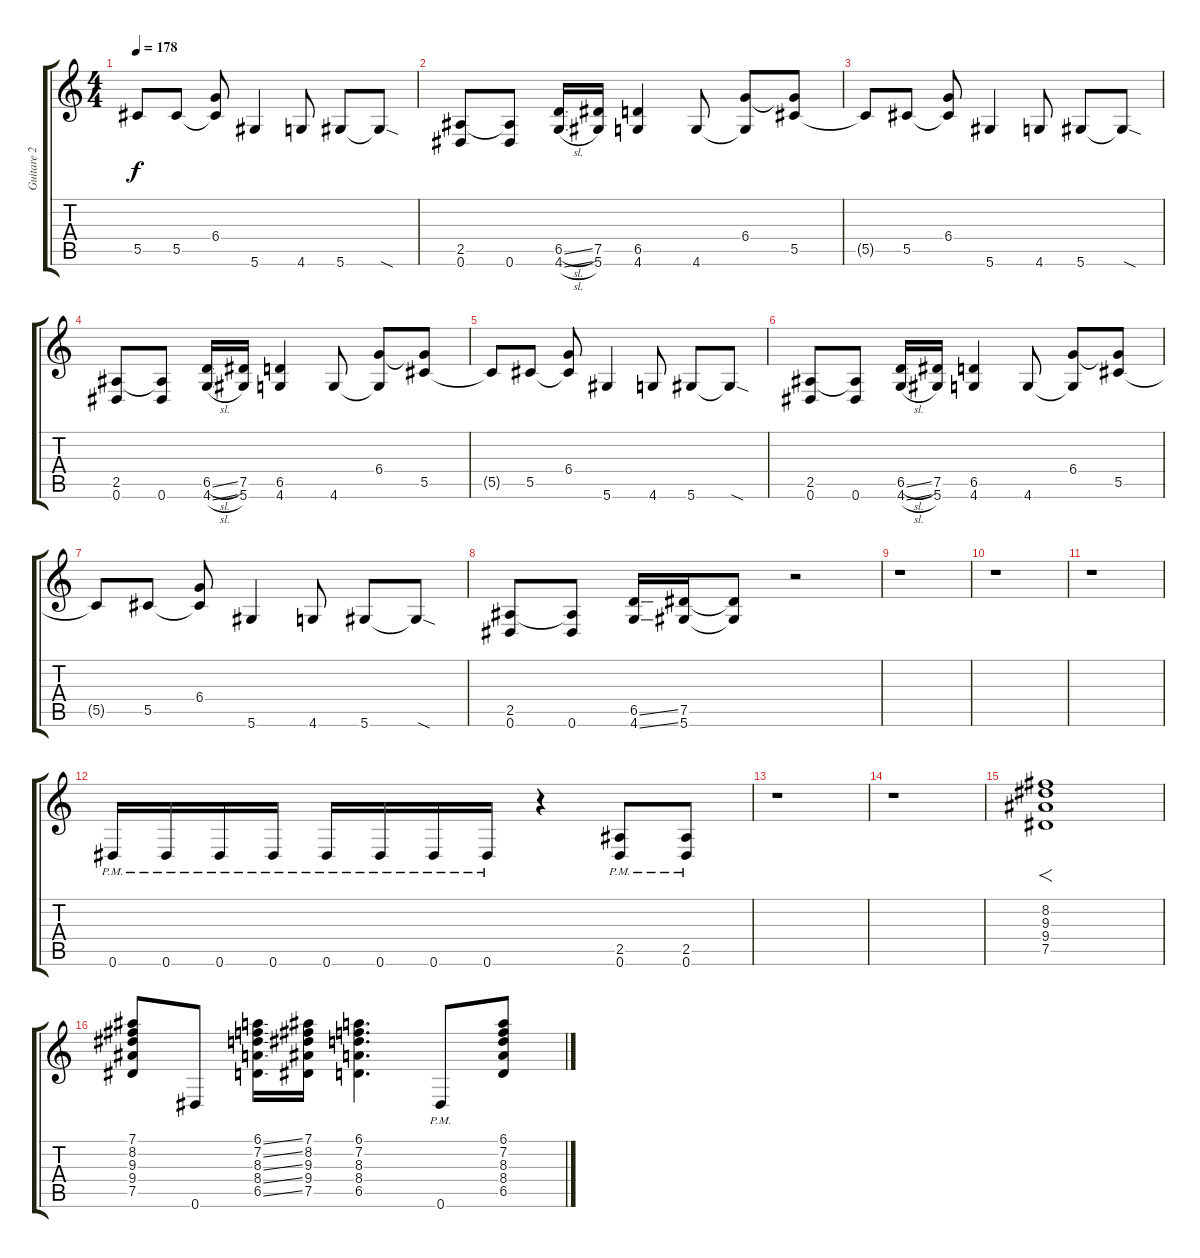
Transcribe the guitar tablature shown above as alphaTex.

\track ("Guitare 2" "Guitare 2") {instrument distortionguitar}
\staff {score tabs}
\tuning (Eb4 Bb3 Gb3 Db3 Ab2 Eb2) {hide}
\ts (4 4)
\tempo 178
\clef g2
\ks c
5.5{t}.8{dy f} 5.5.8 (6.4 5.5{t}).8 5.6.4 4.6.8 5.6.8 5.6{sod t}.8 |
(2.5 0.6).8 (2.5{t} 0.6).8 (6.5{sl} 4.6{sl}).16 (7.5 5.6).16 (6.5 4.6).4 4.6.8 (6.4 4.6{t}).8 (6.4{t} 5.5).8 |
5.5{t}.8 5.5.8 (6.4 5.5{t}).8 5.6.4 4.6.8 5.6.8 5.6{sod t}.8 |
(2.5 0.6).8 (2.5{t} 0.6).8 (6.5{sl} 4.6{sl}).16 (7.5 5.6).16 (6.5 4.6).4 4.6.8 (6.4 4.6{t}).8 (6.4{t} 5.5).8 |
5.5{t}.8 5.5.8 (6.4 5.5{t}).8 5.6.4 4.6.8 5.6.8 5.6{sod t}.8 |
(2.5 0.6).8 (2.5{t} 0.6).8 (6.5{sl} 4.6{sl}).16 (7.5 5.6).16 (6.5 4.6).4 4.6.8 (6.4 4.6{t}).8 (6.4{t} 5.5).8 |
5.5{t}.8 5.5.8 (6.4 5.5{t}).8 5.6.4 4.6.8 5.6.8 5.6{sod t}.8 |
(2.5 0.6).8 (2.5{t} 0.6).8 (6.5{ss} 4.6{ss}).16 (7.5 5.6).16 (7.5{t} 5.6{t}).8 r.2 |
r.1 |
r.1 |
r.1 |
0.6{pm}.16 0.6{pm}.16 0.6{pm}.16 0.6{pm}.16 0.6{pm}.16 0.6{pm}.16 0.6{pm}.16 0.6{pm}.16 r.4 (2.5{pm} 0.6{pm}).8 (2.5{pm} 0.6{pm}).8 |
r.1 |
r.1 |
(8.2 9.3 9.4 7.5).1{f} |
(7.1 8.2 9.3 9.4 7.5).8 0.6.8 (6.1{ss} 7.2{ss} 8.3{ss} 8.4{ss} 6.5{ss}).16 (7.1 8.2 9.3 9.4 7.5).16 (6.1 7.2 8.3 8.4 6.5).4{d} 0.6{pm}.8 (6.1 7.2 8.3 8.4 6.5).8
